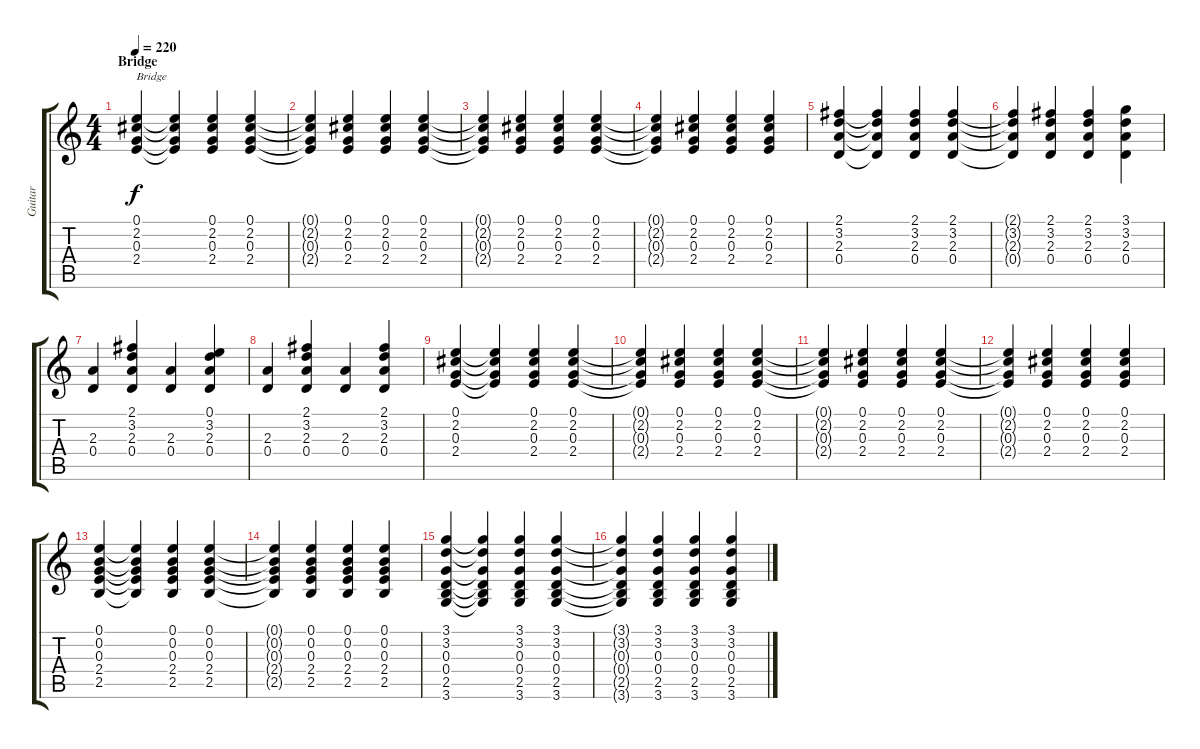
\track ("Guitar" "Guitar") {instrument acousticguitarsteel}
\staff {score tabs}
\tuning (E4 B3 G3 D3 A2 E2) {hide}
\ts (4 4)
\section ("" "Bridge")
\tempo 220
\clef g2
\ks c
(0.1 2.2 0.3 2.4).4{txt "Bridge" dy f} (0.1{t} 2.2{t} 0.3{t} 2.4{t}).4 (0.1 2.2 0.3 2.4).4 (0.1 2.2 0.3 2.4).4 |
(0.1{t} 2.2{t} 0.3{t} 2.4{t}).4 (0.1 2.2 0.3 2.4).4 (0.1 2.2 0.3 2.4).4 (0.1 2.2 0.3 2.4).4 |
(0.1{t} 2.2{t} 0.3{t} 2.4{t}).4 (0.1 2.2 0.3 2.4).4 (0.1 2.2 0.3 2.4).4 (0.1 2.2 0.3 2.4).4 |
(0.1{t} 2.2{t} 0.3{t} 2.4{t}).4 (0.1 2.2 0.3 2.4).4 (0.1 2.2 0.3 2.4).4 (0.1 2.2 0.3 2.4).4 |
(2.1 3.2 2.3 0.4).4 (2.1{t} 3.2{t} 2.3{t} 0.4{t}).4 (2.1 3.2 2.3 0.4).4 (2.1 3.2 2.3 0.4).4 |
(2.1{t} 3.2{t} 2.3{t} 0.4{t}).4 (2.1 3.2 2.3 0.4).4 (2.1 3.2 2.3 0.4).4 (3.1 3.2 2.3 0.4).4 |
(2.3 0.4).4 (2.1 3.2 2.3 0.4).4 (2.3 0.4).4 (0.1 3.2 2.3 0.4).4 |
(2.3 0.4).4 (2.1 3.2 2.3 0.4).4 (2.3 0.4).4 (2.1 3.2 2.3 0.4).4 |
(0.1 2.2 0.3 2.4).4 (0.1{t} 2.2{t} 0.3{t} 2.4{t}).4 (0.1 2.2 0.3 2.4).4 (0.1 2.2 0.3 2.4).4 |
(0.1{t} 2.2{t} 0.3{t} 2.4{t}).4 (0.1 2.2 0.3 2.4).4 (0.1 2.2 0.3 2.4).4 (0.1 2.2 0.3 2.4).4 |
(0.1{t} 2.2{t} 0.3{t} 2.4{t}).4 (0.1 2.2 0.3 2.4).4 (0.1 2.2 0.3 2.4).4 (0.1 2.2 0.3 2.4).4 |
(0.1{t} 2.2{t} 0.3{t} 2.4{t}).4 (0.1 2.2 0.3 2.4).4 (0.1 2.2 0.3 2.4).4 (0.1 2.2 0.3 2.4).4 |
(0.1 0.2 0.3 2.4 2.5).4 (0.1{t} 0.2{t} 0.3{t} 2.4{t} 2.5{t}).4 (0.1 0.2 0.3 2.4 2.5).4 (0.1 0.2 0.3 2.4 2.5).4 |
(0.1{t} 0.2{t} 0.3{t} 2.4{t} 2.5{t}).4 (0.1 0.2 0.3 2.4 2.5).4 (0.1 0.2 0.3 2.4 2.5).4 (0.1 0.2 0.3 2.4 2.5).4 |
(3.1 3.2 0.3 0.4 2.5 3.6).4 (3.1{t} 3.2{t} 0.3{t} 0.4{t} 2.5{t} 3.6{t}).4 (3.1 3.2 0.3 0.4 2.5 3.6).4 (3.1 3.2 0.3 0.4 2.5 3.6).4 |
(3.1{t} 3.2{t} 0.3{t} 0.4{t} 2.5{t} 3.6{t}).4 (3.1 3.2 0.3 0.4 2.5 3.6).4 (3.1 3.2 0.3 0.4 2.5 3.6).4 (3.1 3.2 0.3 0.4 2.5 3.6).4
